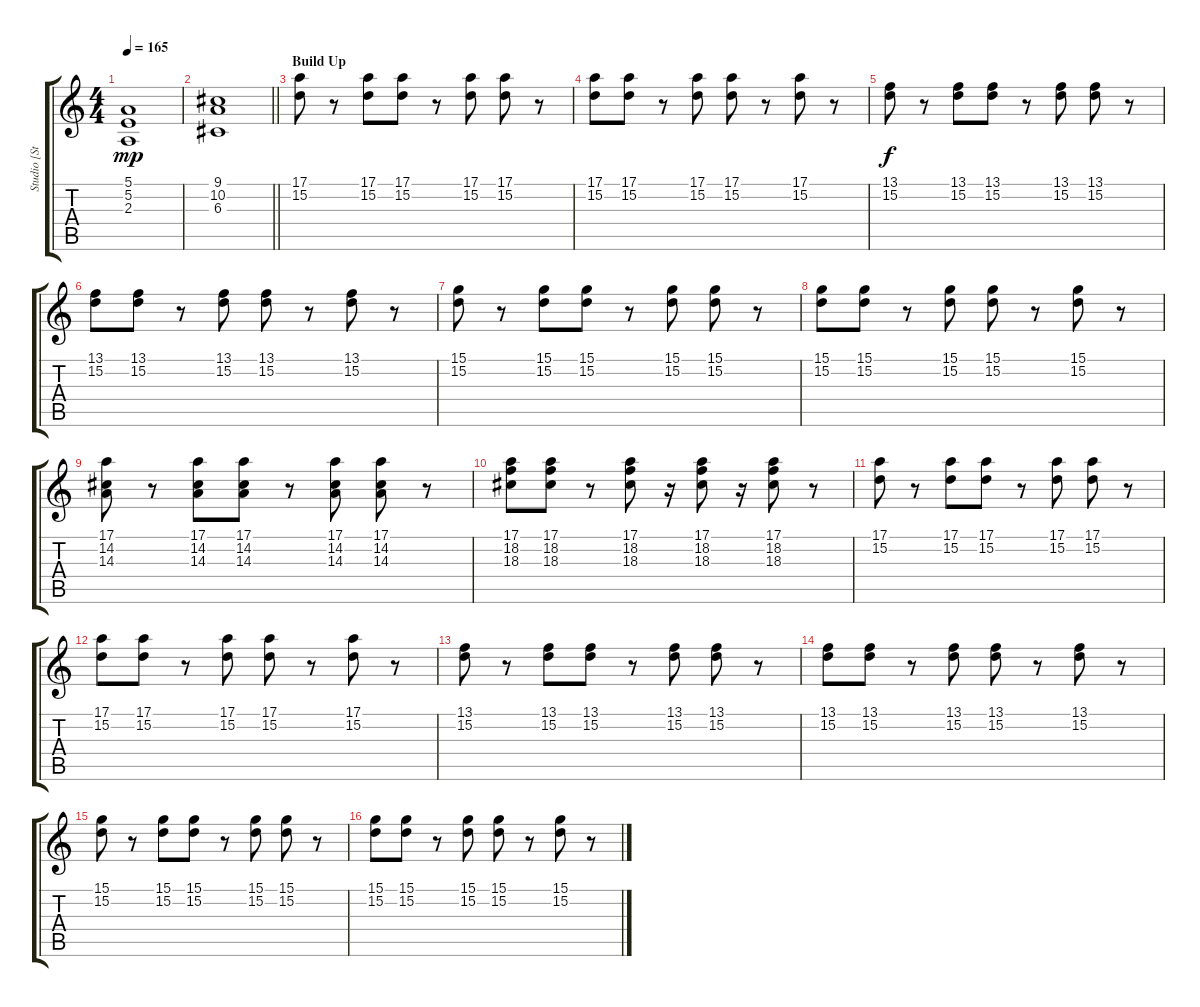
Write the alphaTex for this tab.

\track ("Studio [Strings]" "Studio [St") {instrument viola}
\staff {score tabs}
\tuning (E4 B3 G3 D3 A2 D2) {hide}
\ts (4 4)
\tempo 165
\clef g2
\ks c
(5.1 5.2 2.3).1{dy mp} |
\barLineRight lightlight
(9.1 10.2 6.3).1 |
\section ("" "Build Up")
(17.1 15.2).8{volume 8 balance 12 instrument viola} r.8 (17.1 15.2).8 (17.1 15.2).8 r.8 (17.1 15.2).8 (17.1 15.2).8 r.8 |
(17.1 15.2).8 (17.1 15.2).8 r.8 (17.1 15.2).8 (17.1 15.2).8 r.8 (17.1 15.2).8 r.8 |
(13.1 15.2).8{dy f} r.8 (13.1 15.2).8 (13.1 15.2).8 r.8 (13.1 15.2).8 (13.1 15.2).8 r.8 |
(13.1 15.2).8 (13.1 15.2).8 r.8 (13.1 15.2).8 (13.1 15.2).8 r.8 (13.1 15.2).8 r.8 |
(15.1 15.2).8 r.8 (15.1 15.2).8 (15.1 15.2).8 r.8 (15.1 15.2).8 (15.1 15.2).8 r.8 |
(15.1 15.2).8 (15.1 15.2).8 r.8 (15.1 15.2).8 (15.1 15.2).8 r.8 (15.1 15.2).8 r.8 |
(17.1 14.2 14.3).8 r.8 (17.1 14.2 14.3).8 (17.1 14.2 14.3).8 r.8 (17.1 14.2 14.3).8 (17.1 14.2 14.3).8 r.8 |
(17.1 18.2 18.3).8 (17.1 18.2 18.3).8 r.8 (17.1 18.2 18.3).8 r.16 (17.1 18.2 18.3).8 r.16 (17.1 18.2 18.3).8 r.8 |
(17.1 15.2).8 r.8 (17.1 15.2).8 (17.1 15.2).8 r.8 (17.1 15.2).8 (17.1 15.2).8 r.8 |
(17.1 15.2).8 (17.1 15.2).8 r.8 (17.1 15.2).8 (17.1 15.2).8 r.8 (17.1 15.2).8 r.8 |
(13.1 15.2).8 r.8 (13.1 15.2).8 (13.1 15.2).8 r.8 (13.1 15.2).8 (13.1 15.2).8 r.8 |
(13.1 15.2).8 (13.1 15.2).8 r.8 (13.1 15.2).8 (13.1 15.2).8 r.8 (13.1 15.2).8 r.8 |
(15.1 15.2).8 r.8 (15.1 15.2).8 (15.1 15.2).8 r.8 (15.1 15.2).8 (15.1 15.2).8 r.8 |
(15.1 15.2).8 (15.1 15.2).8 r.8 (15.1 15.2).8 (15.1 15.2).8 r.8 (15.1 15.2).8 r.8
